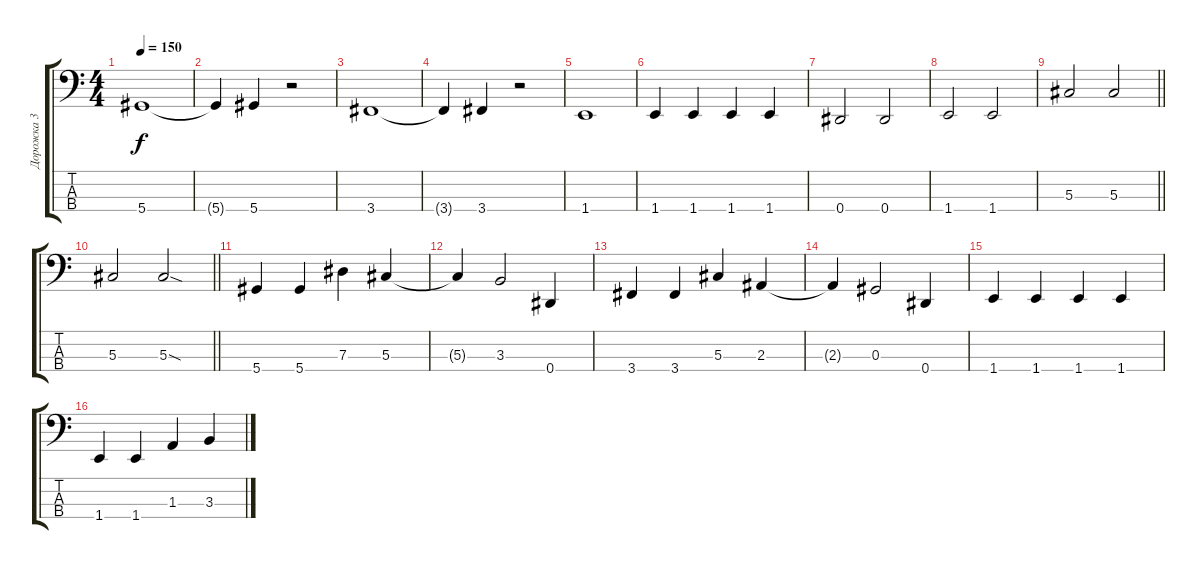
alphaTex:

\track ("Дорожка 3" "Дорожка 3") {instrument electricbasspick}
\staff {score tabs}
\tuning (Gb2 Db2 Ab1 Eb1) {hide}
\ts (4 4)
\tempo 150
\clef f4
\ks c
5.4.1{dy f instrument electricbasspick} |
5.4{t}.4 5.4.4 r.2 |
3.4.1 |
3.4{t}.4 3.4.4 r.2 |
1.4.1 |
1.4.4 1.4.4 1.4.4 1.4.4 |
0.4.2 0.4.2 |
1.4.2 1.4.2 |
\barLineRight lightlight
5.3.2 5.3.2 |
\barLineRight lightlight
5.3.2 5.3{sod}.2 |
5.4.4 5.4.4 7.3.4 5.3.4 |
5.3{t}.4 3.3.2 0.4.4 |
3.4.4 3.4.4 5.3.4 2.3.4 |
2.3{t}.4 0.3.2 0.4.4 |
1.4.4 1.4.4 1.4.4 1.4.4 |
1.4.4 1.4.4 1.3.4 3.3.4
